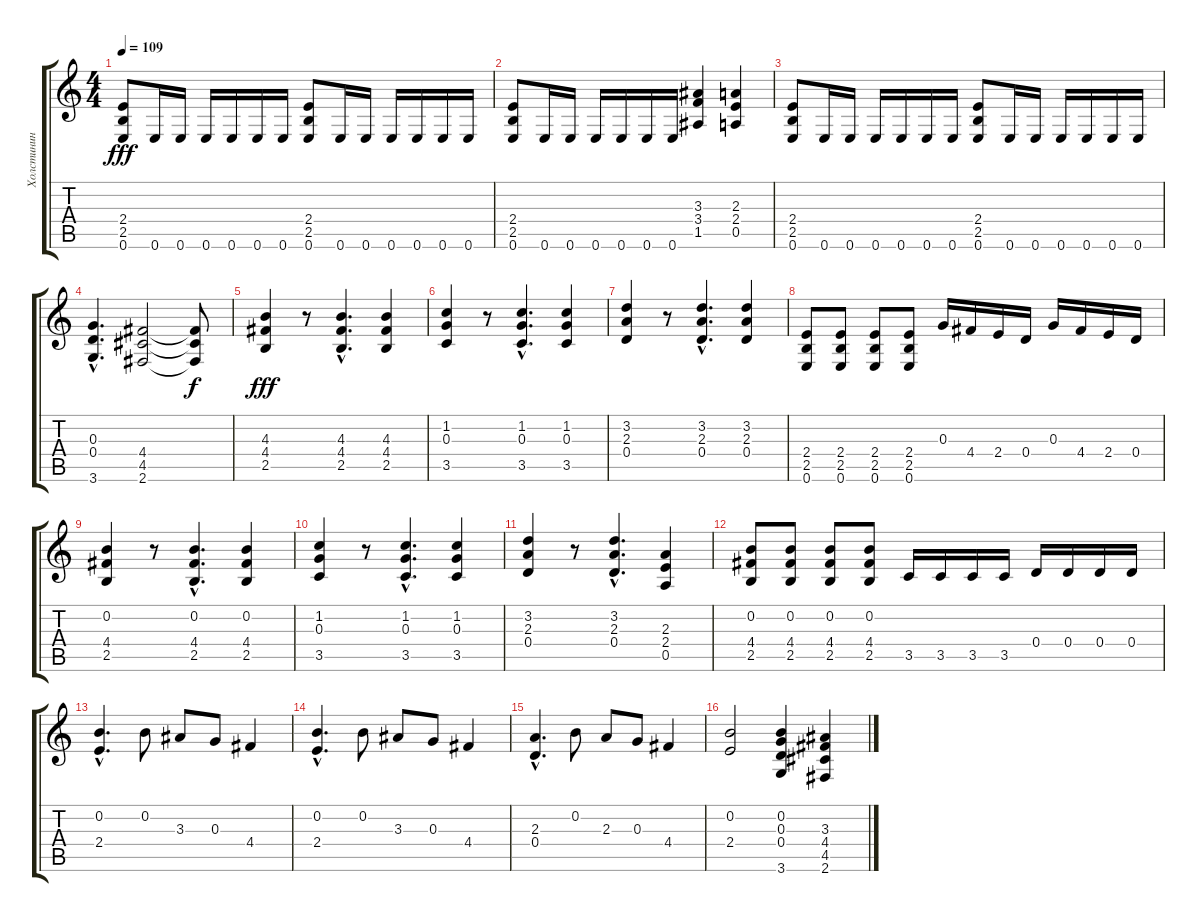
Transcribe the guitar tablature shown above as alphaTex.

\track ("Холстинин" "Холстинин") {instrument distortionguitar}
\staff {score tabs}
\tuning (E4 B3 G3 D3 A2 E2) {hide}
\ts (4 4)
\tempo 109
\clef g2
\ks c
(2.4 2.5 0.6).8{dy fff} 0.6.16 0.6.16 0.6.16 0.6.16 0.6.16 0.6.16 (2.4 2.5 0.6).8 0.6.16 0.6.16 0.6.16 0.6.16 0.6.16 0.6.16 |
(2.4 2.5 0.6).8 0.6.16 0.6.16 0.6.16 0.6.16 0.6.16 0.6.16 (3.3 3.4 1.5).4 (2.3 2.4 0.5).4 |
(2.4 2.5 0.6).8 0.6.16 0.6.16 0.6.16 0.6.16 0.6.16 0.6.16 (2.4 2.5 0.6).8 0.6.16 0.6.16 0.6.16 0.6.16 0.6.16 0.6.16 |
(0.3{hac} 0.4{hac} 3.6{hac}).4{d} (4.4 4.5 2.6).2 (4.4{t} 4.5{t} 2.6{t}).8{dy f} |
(4.3 4.4 2.5).4{dy fff} r.8 (4.3{hac} 4.4{hac} 2.5{hac}).4{d} (4.3 4.4 2.5).4 |
(1.2 0.3 3.5).4 r.8 (1.2{hac} 0.3{hac} 3.5{hac}).4{d} (1.2 0.3 3.5).4 |
(3.2 2.3 0.4).4 r.8 (3.2{hac} 2.3{hac} 0.4{hac}).4{d} (3.2 2.3 0.4).4 |
(2.4 2.5 0.6).8 (2.4 2.5 0.6).8 (2.4 2.5 0.6).8 (2.4 2.5 0.6).8 0.3.16 4.4.16 2.4.16 0.4.16 0.3.16 4.4.16 2.4.16 0.4.16 |
(0.2 4.4 2.5).4 r.8 (0.2{hac} 4.4{hac} 2.5{hac}).4{d} (0.2 4.4 2.5).4 |
(1.2 0.3 3.5).4 r.8 (1.2{hac} 0.3{hac} 3.5{hac}).4{d} (1.2 0.3 3.5).4 |
(3.2 2.3 0.4).4 r.8 (3.2{hac} 2.3{hac} 0.4{hac}).4{d} (2.3 2.4 0.5).4 |
(0.2 4.4 2.5).8 (0.2 4.4 2.5).8 (0.2 4.4 2.5).8 (0.2 4.4 2.5).8 3.5.16 3.5.16 3.5.16 3.5.16 0.4.16 0.4.16 0.4.16 0.4.16 |
(0.2{hac} 2.4{hac}).4{d} 0.2.8 3.3.8 0.3.8 4.4.4 |
(0.2{hac} 2.4{hac}).4{d} 0.2.8 3.3.8 0.3.8 4.4.4 |
(2.3{hac} 0.4{hac}).4{d} 0.2.8 2.3.8 0.3.8 4.4.4 |
(0.2 2.4).2 (0.2 0.3 0.4 3.6).4 (3.3 4.4 4.5 2.6).4
